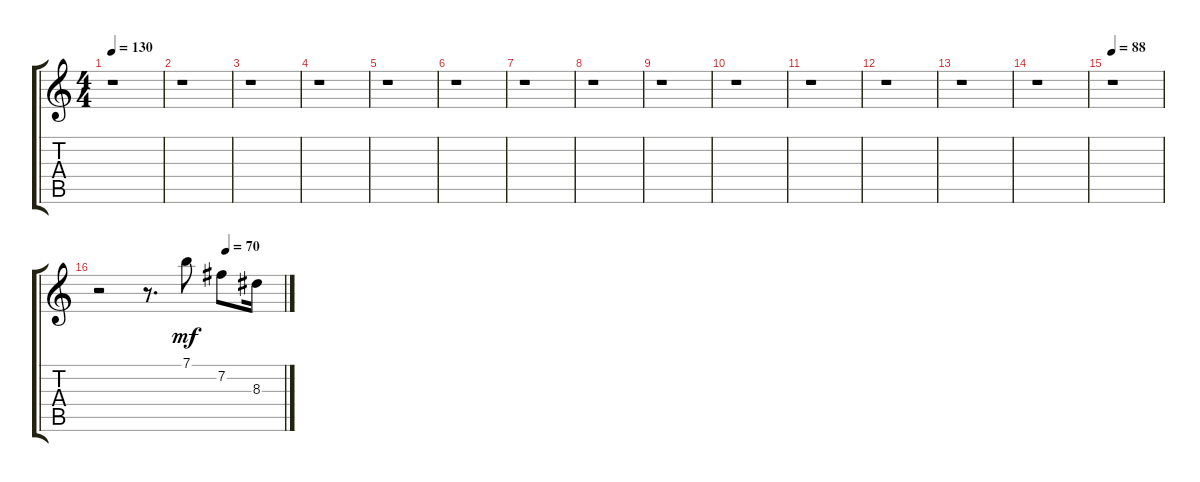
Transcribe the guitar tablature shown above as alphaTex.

\track "" {instrument electricguitarmuted}
\staff {score tabs}
\tuning (E4 B3 G3 D3 A2 E2) {hide}
\ts (4 4)
\tempo 130
\clef g2
\ks c
r.1{dy f} |
r.1 |
r.1 |
r.1 |
r.1 |
r.1 |
r.1 |
r.1 |
r.1 |
r.1 |
r.1 |
r.1 |
r.1 |
r.1 |
\tempo 88
r.1 |
\tempo (70 0.6875)
r.2 r.8{d} 7.1.8{dy mf} 7.2.8 8.3.16
